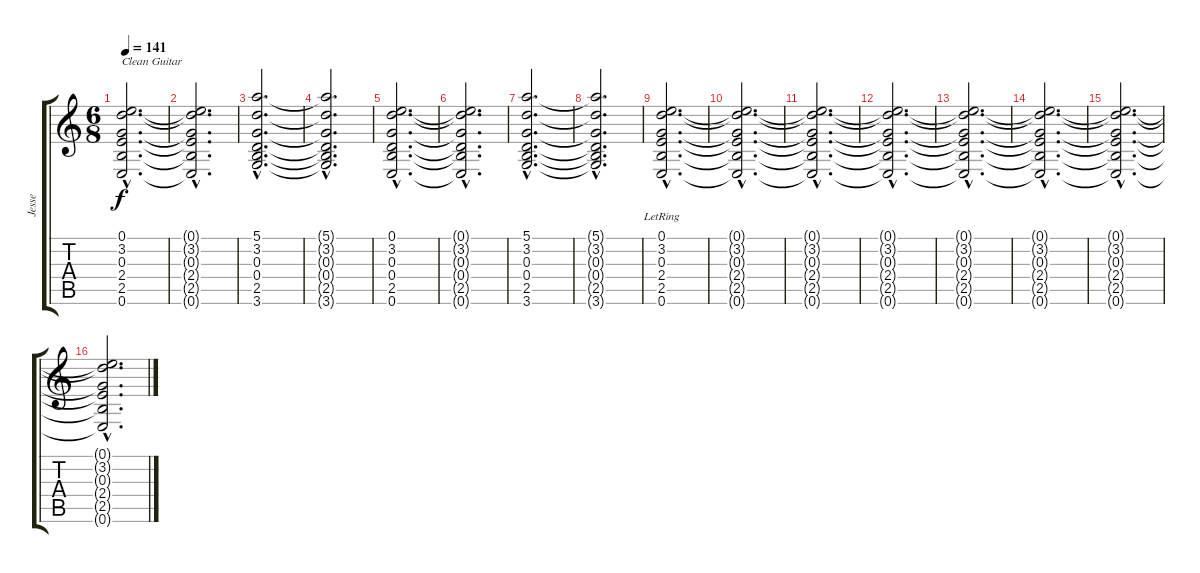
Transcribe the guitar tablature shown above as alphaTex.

\track ("Jesse" "Jesse") {instrument distortionguitar}
\staff {score tabs}
\tuning (E4 B3 G3 D3 A2 E2) {hide}
\ts (6 8)
\tempo 141
\clef g2
\ks c
(0.1{hac} 3.2{hac} 0.3{hac} 2.4{hac} 2.5{hac} 0.6{hac}).2{d txt "Clean Guitar" dy f instrument electricguitarclean} |
(0.1{hac t} 3.2{hac t} 0.3{hac t} 2.4{hac t} 2.5{hac t} 0.6{hac t}).2{d} |
(5.1{hac} 3.2{hac} 0.3{hac} 0.4{hac} 2.5{hac} 3.6{hac}).2{d} |
(5.1{hac t} 3.2{hac t} 0.3{hac t} 0.4{hac t} 2.5{hac t} 3.6{hac t}).2{d} |
(0.1{hac} 3.2{hac} 0.3{hac} 0.4{hac} 2.5{hac} 0.6{hac}).2{d} |
(0.1{hac t} 3.2{hac t} 0.3{hac t} 0.4{hac t} 2.5{hac t} 0.6{hac t}).2{d} |
(5.1{hac} 3.2{hac} 0.3{hac} 0.4{hac} 2.5{hac} 3.6{hac}).2{d} |
(5.1{hac t} 3.2{hac t} 0.3{hac t} 0.4{hac t} 2.5{hac t} 3.6{hac t}).2{d} |
(0.1{hac lr} 3.2{hac lr} 0.3{hac lr} 2.4{hac lr} 2.5{hac lr} 0.6{hac lr}).2{d volume 13} |
(0.1{hac t} 3.2{hac t} 0.3{hac t} 2.4{hac t} 2.5{hac t} 0.6{hac t}).2{d volume 13} |
(0.1{hac t} 3.2{hac t} 0.3{hac t} 2.4{hac t} 2.5{hac t} 0.6{hac t}).2{d volume 12} |
(0.1{hac t} 3.2{hac t} 0.3{hac t} 2.4{hac t} 2.5{hac t} 0.6{hac t}).2{d volume 11} |
(0.1{hac t} 3.2{hac t} 0.3{hac t} 2.4{hac t} 2.5{hac t} 0.6{hac t}).2{d volume 10} |
(0.1{hac t} 3.2{hac t} 0.3{hac t} 2.4{hac t} 2.5{hac t} 0.6{hac t}).2{d volume 8} |
(0.1{hac t} 3.2{hac t} 0.3{hac t} 2.4{hac t} 2.5{hac t} 0.6{hac t}).2{d volume 9} |
(0.1{hac t} 3.2{hac t} 0.3{hac t} 2.4{hac t} 2.5{hac t} 0.6{hac t}).2{d volume 7}
